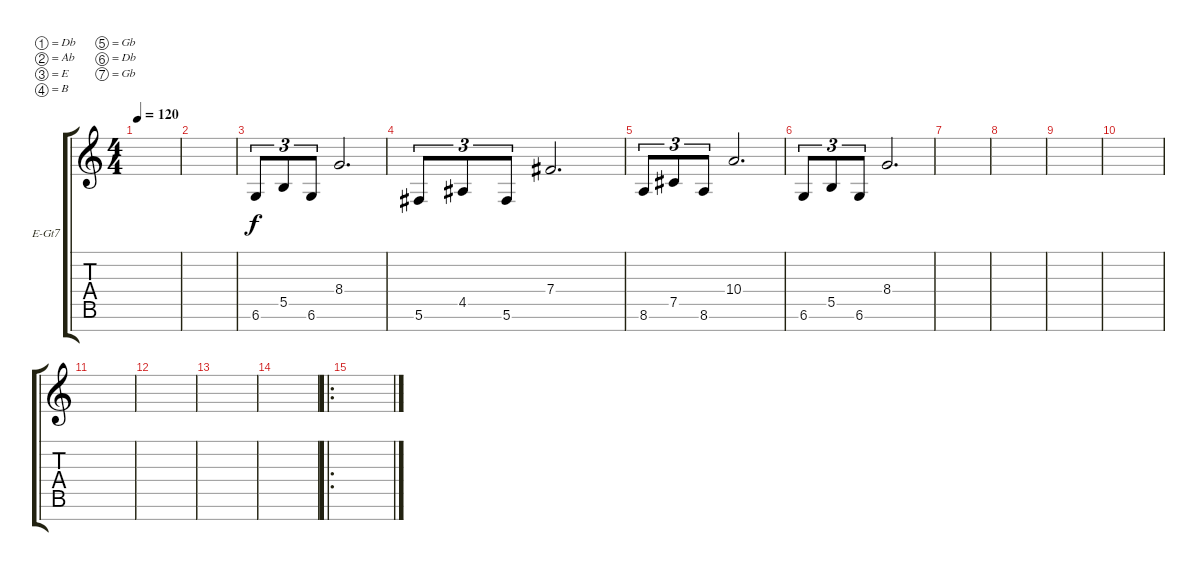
\defaultSystemsLayout 4
\bracketExtendMode groupsimilarinstruments
\firstSystemTrackNameOrientation horizontal
\otherSystemsTrackNameOrientation horizontal
\track ("clean2" "E-Gt7") {instrument electricguitarclean}
\staff {score tabs}
\tuning (Db4 Ab3 E3 B2 Gb2 Db2 Gb1)
\ts (4 4)
\tempo 120
\clef g2
\scale
0.333333
\ks c
|
\scale
0.333333 |
6.6.8{tu (3 2) beam Up} 5.5.8{tu (3 2) beam Up} 6.6.8{tu (3 2) beam Up} 8.4.2{d beam Up} |
5.6{acc #}.8{tu (3 2) beam Up} 4.5{acc #}.8{tu (3 2) beam Up} 5.6{acc #}.8{tu (3 2) beam Up} 7.4{acc #}.2{d beam Up} |
8.6.8{tu (3 2) beam Up} 7.5{acc #}.8{tu (3 2) beam Up} 8.6.8{tu (3 2) beam Up} 10.4.2{d beam Up} |
6.6.8{tu (3 2) beam Up} 5.5.8{tu (3 2) beam Up} 6.6.8{tu (3 2) beam Up} 8.4.2{d beam Up} |
|
|
|
|
|
|
|
|
\ro
